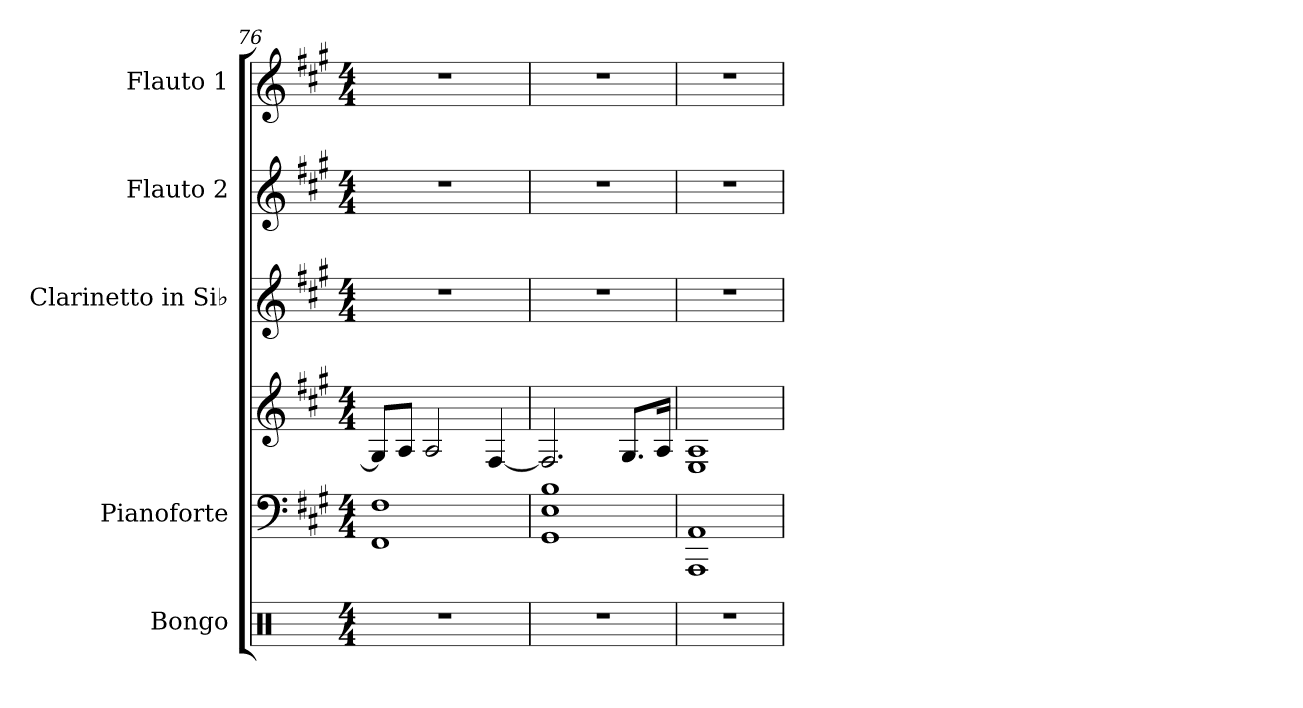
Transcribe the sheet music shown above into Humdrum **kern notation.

**kern	**kern	**kern	**kern	**kern	**kern
*part5	*part4	*part4	*part3	*part2	*part1
*staff6	*staff5	*staff4	*staff3	*staff2	*staff1
*I"Bongo	*I"Pianoforte	*	*I"Clarinetto in Si♭	*I"Flauto 2	*I"Flauto 1
*I'Bon.	*I'Pf.	*	*I'Cl. Si♭	*I'Fl.2	*I'Fl.1
*clefX	*clefF4	*clefG2	*clefG2	*clefG2	*clefG2
*	*	*	*ITrd1c2	*	*
*k[]	*k[f#c#g#]	*k[f#c#g#]	*k[f#]	*k[f#c#g#]	*k[f#c#g#]
*M4/4	*M4/4	*M4/4	*M4/4	*M4/4	*M4/4
=76	=76	=76	=76	=76	=76
1r	1FF# 1F#	8G#/L]	1r	1r	1r
.	.	8A/J	.	.	.
.	.	2A/	.	.	.
.	.	[4F#/	.	.	.
=77	=77	=77	=77	=77	=77
1r	1GG# 1E 1B	2.F#/]	1r	1r	1r
.	.	8.G#/L	.	.	.
.	.	16A/Jk	.	.	.
!!LO:PB:g=z
=78	=78	=78	=78	=78	=78
1r	1AAA 1AA	1E 1A	1r	1r	1r
=	=	=	=	=	=
*-	*-	*-	*-	*-	*-
